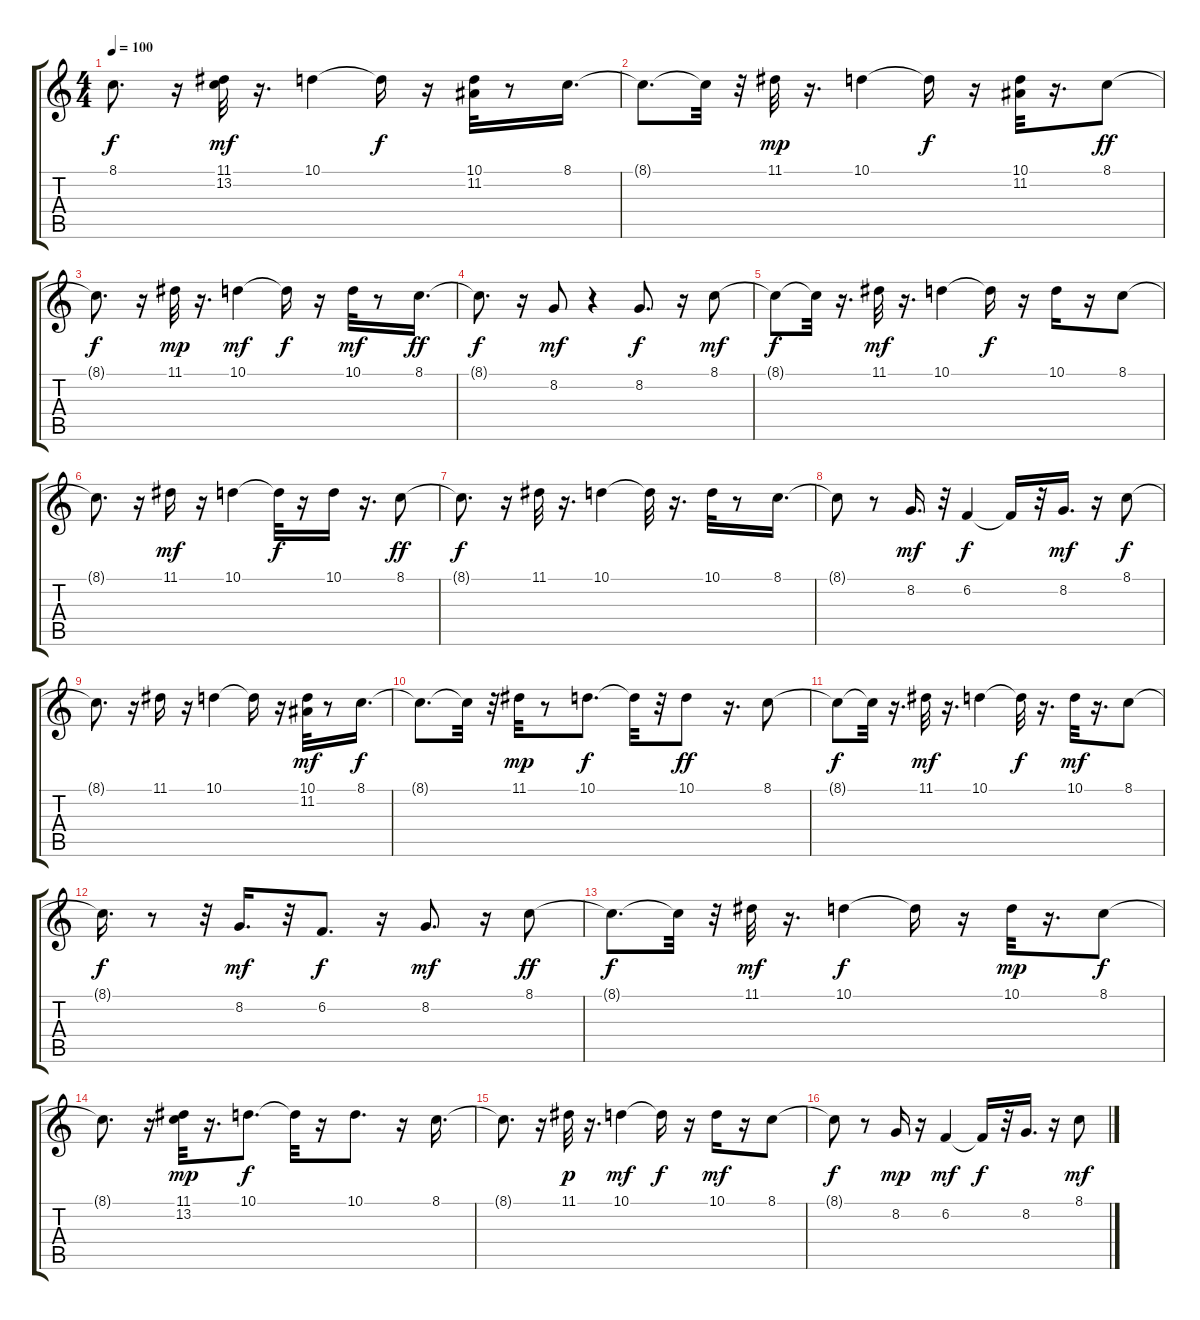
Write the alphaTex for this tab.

\track "" {instrument fx5brightness}
\staff {score tabs}
\tuning (E4 B3 G3 D3 A2 E2) {hide}
\ts (4 4)
\tempo 100
\clef g2
\ks c
8.1{t}.8{d dy f} r.16 (11.1 13.2).32{dy mf} r.16{d} 10.1.4 10.1{t}.16{dy f} r.16 (10.1 11.2).32 r.8 8.1.16{d} |
8.1{t}.8{d} 8.1{t}.32 r.32 11.1.32{dy mp} r.16{d} 10.1.4 10.1{t}.16{dy f} r.16 (10.1 11.2).32 r.16{d} 8.1.8{dy ff} |
8.1{t}.8{d dy f} r.16 11.1.32{dy mp} r.16{d} 10.1.4{dy mf} 10.1{t}.16{dy f} r.16 10.1.32{dy mf} r.8 8.1.16{d dy ff} |
8.1{t}.8{d dy f} r.16 8.2.8{dy mf} r.4 8.2.8{d dy f} r.16 8.1.8{dy mf} |
8.1{t}.8{dy f} 8.1{t}.32 r.16{d} 11.1.32{dy mf} r.16{d} 10.1.4 10.1{t}.16{dy f} r.16 10.1.16 r.16 8.1.8 |
8.1{t}.8{d} r.16 11.1.16{dy mf} r.16 10.1.4 10.1{t}.32{dy f} r.16 10.1.16 r.16{d} 8.1.8{dy ff} |
8.1{t}.8{d dy f} r.16 11.1.32 r.16{d} 10.1.4 10.1{t}.32 r.16{d} 10.1.32 r.8 8.1.16{d} |
8.1{t}.8 r.8 8.2.16{d dy mf} r.32 6.2.4{dy f} 6.2{t}.16 r.32 8.2.16{d dy mf} r.16 8.1.8{dy f} |
8.1{t}.8{d} r.16 11.1.16 r.16 10.1.4 10.1{t}.16 r.16 (10.1 11.2).32{dy mf} r.8 8.1.16{d dy f} |
8.1{t}.8{d} 8.1{t}.32 r.32 11.1.32{dy mp} r.8 10.1.8{d dy f} 10.1{t}.32 r.32 10.1.8{dy ff} r.16{d} 8.1.8 |
8.1{t}.8{dy f} 8.1{t}.32 r.16{d} 11.1.32{dy mf} r.16{d} 10.1.4 10.1{t}.32{dy f} r.16{d} 10.1.32{dy mf} r.16{d} 8.1.8 |
8.1{t}.16{d dy f} r.8 r.32 8.2.16{d dy mf} r.32 6.2.8{d dy f} r.16 8.2.8{d dy mf} r.16 8.1.8{dy ff} |
8.1{t}.8{d dy f} 8.1{t}.32 r.32 11.1.32{dy mf} r.16{d} 10.1.4{dy f} 10.1{t}.16 r.16 10.1.32{dy mp} r.16{d} 8.1.8{dy f} |
8.1{t}.8{d} r.16 (11.1 13.2).32{dy mp} r.16{d} 10.1.8{d dy f} 10.1{t}.32 r.16 10.1.8{d} r.16 8.1.16{d} |
8.1{t}.8{d} r.16 11.1.32{dy p} r.16{d} 10.1.4{dy mf} 10.1{t}.16{dy f} r.16 10.1.16{dy mf} r.16 8.1.8 |
8.1{t}.8{dy f} r.8 8.2.16{dy mp} r.16 6.2.4{dy mf} 6.2{t}.16{dy f} r.32 8.2.16{d} r.16 8.1.8{dy mf}
